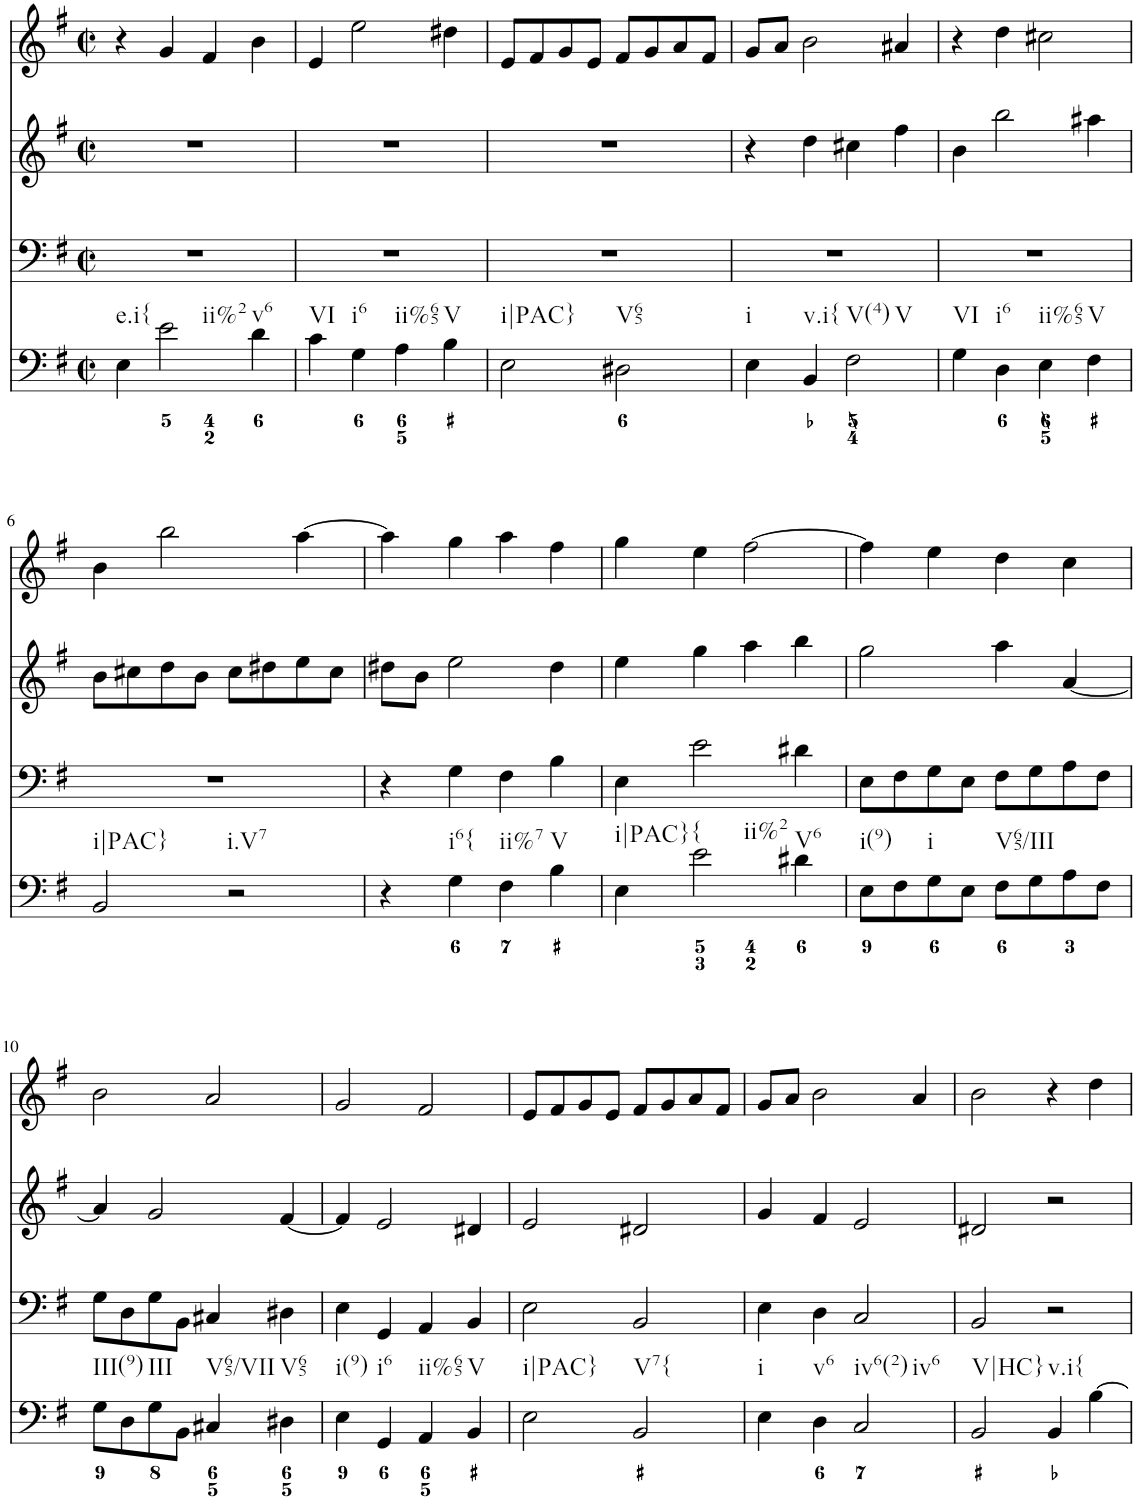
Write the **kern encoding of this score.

**kern	**kern	**kern	**kern
*part4	*part3	*part2	*part1
*staff4	*staff3	*staff2	*staff1
*I"Piano	*I"Piano	*I"Piano	*I"Piano
*I'Pno	*I'Pno	*I'Pno	*I'Pno
*clefF4	*clefF4	*clefG2	*clefG2
*k[f#]	*k[f#]	*k[f#]	*k[f#]
*e:	*e:	*e:	*e:
*M2/2	*M2/2	*M2/2	*M2/2
*met(c|)	*met(c|)	*met(c|)	*met(c|)
=1	=1	=1	=1
!LO:TX:b:t=e.i{	!	!	!
4E\	1r	1r	4r
!LO:TX:b:t=ii%2	!	!	!
2e\	.	.	4g/
.	.	.	4f#/
!LO:TX:b:t=v6	!	!	!
4d\	.	.	4b\
=2	=2	=2	=2
!LO:TX:b:t=VI	!	!	!
4c\	1r	1r	4e/
!LO:TX:b:t=i6	!	!	!
4G\	.	.	2ee\
!LO:TX:b:t=ii%65	!	!	!
4A\	.	.	.
!LO:TX:b:t=V	!	!	!
4B\	.	.	4dd#X\
=3	=3	=3	=3
!LO:TX:b:t=i|PAC}	!	!	!
2E\	1r	1r	8e/L
.	.	.	8f#/
.	.	.	8g/
.	.	.	8e/J
!LO:TX:b:t=V65	!	!	!
2D#X\	.	.	8f#/L
.	.	.	8g/
.	.	.	8a/
.	.	.	8f#/J
=4	=4	=4	=4
!LO:TX:b:t=i	!	!	!
4E\	1r	4r	8g/L
.	.	.	8a/J
!LO:TX:b:t=v.i{	!	!	!
4BB/	.	4dd\	2b\
!LO:TX:b:t=V(4)	!	!	!
!LO:TX:b:t=V	!	!	!
2F#\	.	4cc#X\	.
.	.	4ff#\	4a#X/
=5	=5	=5	=5
!LO:TX:b:t=VI	!	!	!
4G\	1r	4b\	4r
!LO:TX:b:t=i6	!	!	!
4D\	.	2bb\	4dd\
!LO:TX:b:t=ii%65	!	!	!
4E\	.	.	2cc#X\
!LO:TX:b:t=V	!	!	!
4F#\	.	4aa#X\	.
!!LO:LB:g=z
=6	=6	=6	=6
!LO:TX:b:t=i|PAC}	!	!	!
2BB/	1r	8b\L	4b\
.	.	8cc#X\	.
.	.	8dd\	2bb\
.	.	8b\J	.
!LO:TX:b:t=i.V7	!	!	!
2r	.	8cc#\L	.
.	.	8dd#X\	.
.	.	8ee\	[4aa\
.	.	8cc#\J	.
=7	=7	=7	=7
4r	4r	8dd#X\L	4aa\]
.	.	8b\J	.
!LO:TX:b:t=i6{	!	!	!
4G\	4G\	2ee\	4gg\
!LO:TX:b:t=ii%7	!	!	!
4F#\	4F#\	.	4aa\
!LO:TX:b:t=V	!	!	!
4B\	4B\	4dd#\	4ff#\
=8	=8	=8	=8
!LO:TX:b:t=i|PAC}	!	!	!
4E\	4E\	4ee\	4gg\
!LO:TX:b:t={	!	!	!
!LO:TX:b:t=ii%2	!	!	!
2e\	2e\	4gg\	4ee\
.	.	4aa\	[2ff#\
!LO:TX:b:t=V6	!	!	!
4d#X\	4d#X\	4bb\	.
=9	=9	=9	=9
!LO:TX:b:t=i(9)	!	!	!
8E\L	8E\L	2gg\	4ff#\]
8F#\	8F#\	.	.
!LO:TX:b:t=i	!	!	!
8G\	8G\	.	4ee\
8E\J	8E\J	.	.
!LO:TX:b:t=V65/III	!	!	!
8F#\L	8F#\L	4aa\	4dd\
8G\	8G\	.	.
8A\	8A\	[4a/	4cc\
8F#\J	8F#\J	.	.
!!LO:LB:g=z
=10	=10	=10	=10
!LO:TX:b:t=III(9)	!	!	!
8G\L	8G\L	4a/]	2b\
8D\	8D\	.	.
!LO:TX:b:t=III	!	!	!
8G\	8G\	2g/	.
8BB\J	8BB\J	.	.
!LO:TX:b:t=V65/VII	!	!	!
4C#X/	4C#X/	.	2a/
!LO:TX:b:t=V65	!	!	!
4D#X\	4D#X\	[4f#/	.
=11	=11	=11	=11
!LO:TX:b:t=i(9)	!	!	!
4E\	4E\	4f#/]	2g/
!LO:TX:b:t=i6	!	!	!
4GG/	4GG/	2e/	.
!LO:TX:b:t=ii%65	!	!	!
4AA/	4AA/	.	2f#/
!LO:TX:b:t=V	!	!	!
4BB/	4BB/	4d#X/	.
=12	=12	=12	=12
!LO:TX:b:t=i|PAC}	!	!	!
2E\	2E\	2e/	8e/L
.	.	.	8f#/
.	.	.	8g/
.	.	.	8e/J
!LO:TX:b:t=V7{	!	!	!
2BB/	2BB/	2d#X/	8f#/L
.	.	.	8g/
.	.	.	8a/
.	.	.	8f#/J
=13	=13	=13	=13
!LO:TX:b:t=i	!	!	!
4E\	4E\	4g/	8g/L
.	.	.	8a/J
!LO:TX:b:t=v6	!	!	!
4D\	4D\	4f#/	2b\
!LO:TX:b:t=iv6(2)	!	!	!
!LO:TX:b:t=iv6	!	!	!
2C/	2C/	2e/	.
.	.	.	4a/
=14	=14	=14	=14
!LO:TX:b:t=V|HC}	!	!	!
2BB/	2BB/	2d#X/	2b\
!LO:TX:b:t=v.i{	!	!	!
4BB/	2r	2r	4r
[4B\	.	.	4dd\
=	=	=	=
*-	*-	*-	*-
